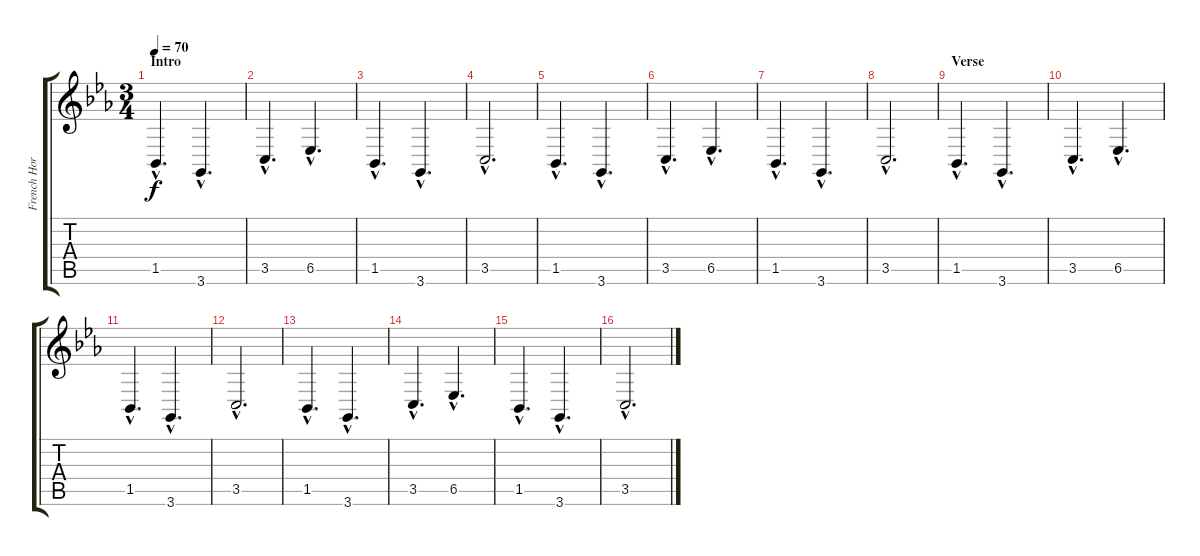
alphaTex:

\track ("French Horn (Low Keys)" "French Hor") {instrument frenchhorn}
\staff {score tabs}
\tuning (E4 B3 G3 D3 A2 E2) {hide}
\ts (3 4)
\section ("" "Intro")
\tempo 70
\clef g2
\ks cminor
1.5{hac}.4{d dy f} 3.6{hac}.4{d} |
3.5{hac}.4{d} 6.5{hac}.4{d} |
1.5{hac}.4{d} 3.6{hac}.4{d} |
3.5{hac}.2{d} |
1.5{hac}.4{d} 3.6{hac}.4{d} |
3.5{hac}.4{d} 6.5{hac}.4{d} |
1.5{hac}.4{d} 3.6{hac}.4{d} |
3.5{hac}.2{d} |
\section ("" "Verse")
1.5{hac}.4{d} 3.6{hac}.4{d} |
3.5{hac}.4{d} 6.5{hac}.4{d} |
1.5{hac}.4{d} 3.6{hac}.4{d} |
3.5{hac}.2{d} |
1.5{hac}.4{d} 3.6{hac}.4{d} |
3.5{hac}.4{d} 6.5{hac}.4{d} |
1.5{hac}.4{d} 3.6{hac}.4{d} |
3.5{hac}.2{d}
